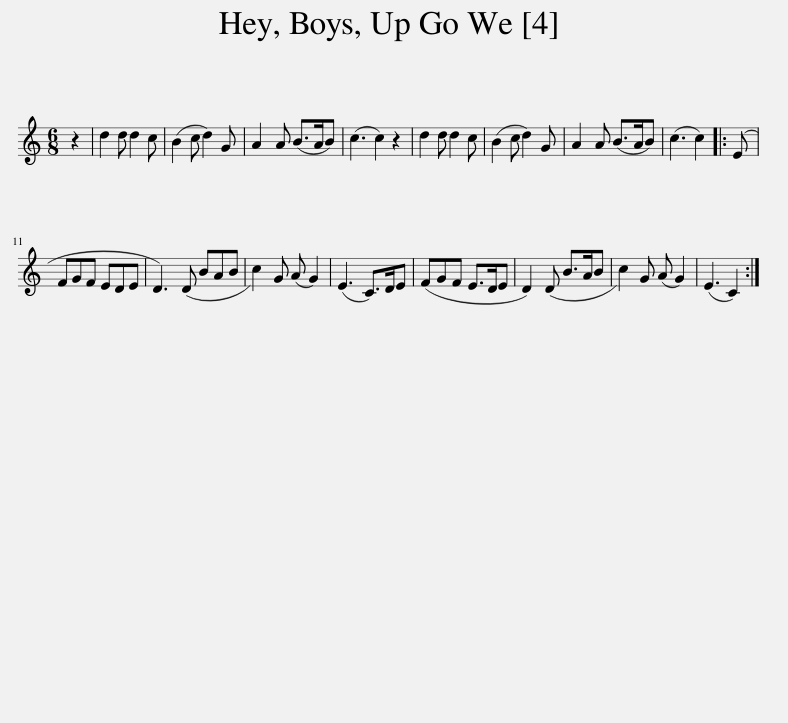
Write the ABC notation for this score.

X:1
L:1/8
M:6/8
I:linebreak $
K:C
V:1 treble
V:1
 z2 | d2 d d2 c | (B2 c d2) G | A2 A (B>AB) | (c3 c2) z2 | %5
 d2 d d2 c | (B2 c d2) G | A2 A (B>AB) | (c3 c2) |: (E |$ %10
 FGF EDE | D3) (D BAB | c2) G (A G2) | (E3 C>)DE | (FGF E>DE | %15
 D2) (D B>AB | c2) G (A G2) | (E3 C2) :| %18
